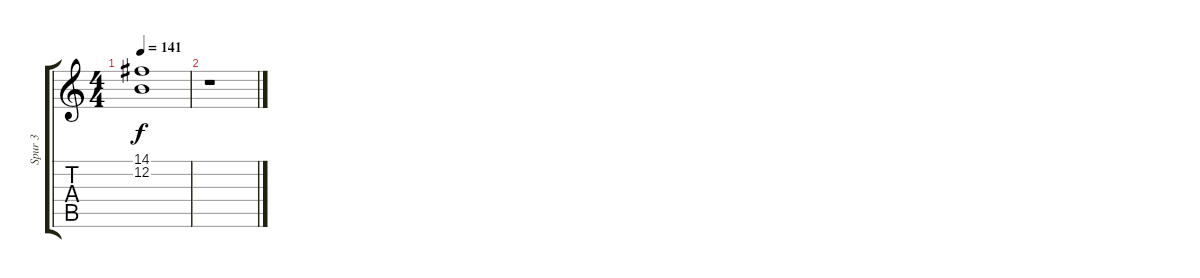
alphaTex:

\track ("Spur 3" "Spur 3") {instrument tremolostrings}
\staff {score tabs}
\tuning (E4 B3 G3 D3 A2 E2) {hide}
\ts (4 4)
\tempo 141
\clef g2
\ks c
(14.1 12.2).1{dy f} |
r.1
